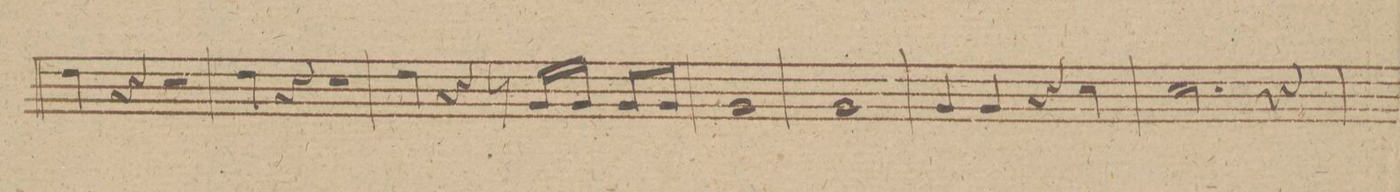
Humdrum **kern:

**kern	**dynam
*I"Corno 1mo in A.	*
*clefG2	*
*k[f#c#g#]	*
*met(c)	*
*M4/4	*
4b\	.
4r	.
2r	.
=36	=36
4b\	.
4r	.
2r	.
=37	=37
4b\	.
4r	.
8r	.
16e/LL	.
16e/JJ	.
8e/L	.
8e/J	.
=38	=38
1e/	.
=39	=39
1e/	.
=40	=40
4e/	.
4e/	.
4r	.
4a/	.
=41	=41
2.a/	.
4r	.
=42	=42
*-	*-
